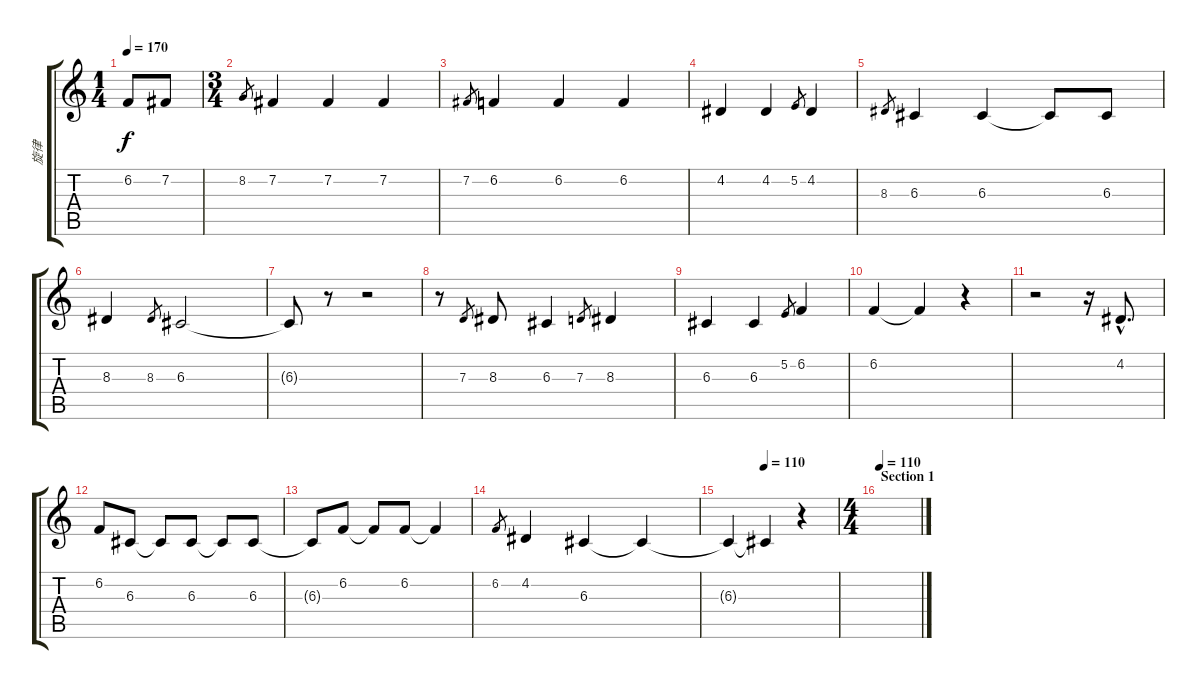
\track ("旋律" "旋律") {instrument voiceoohs}
\staff {score tabs}
\tuning (E4 B3 G3 D3 A2 E2) {hide}
\ts (1 4)
\tempo 170
\clef g2
\ks c
6.2.8{dy f instrument voiceoohs} 7.2.8 |
\ts (3 4)
8.2.8{gr} 7.2.4 7.2.4 7.2.4 |
7.2.8{gr} 6.2.4 6.2.4 6.2.4 |
4.2.4 4.2.4 5.2.8{gr} 4.2.4 |
8.3.8{gr} 6.3.4 6.3.4 6.3{t}.8 6.3.8 |
8.3.4 8.3.8{gr} 6.3.2 |
6.3{t}.8 r.8 r.2 |
r.8 7.3.8{gr} 8.3.8 6.3.4 7.3.8{gr} 8.3.4 |
6.3.4 6.3.4 5.2.8{gr} 6.2.4 |
6.2.4 6.2{t}.4 r.4 |
r.2 r.16 4.2{hac}.8{d} |
6.2.8 6.3.8 6.3{t}.8 6.3.8 6.3{t}.8 6.3.8 |
6.3{t}.8 6.2.8 6.2{t}.8 6.2.8 6.2{t}.4 |
6.2.8{gr} 4.2.4 6.3.4 6.3{t}.4 |
\tempo (110 0.3333333333333333)
6.3{t}.4 6.3{t}.4 r.4 |
\ts (4 4)
\section ("" "Section 1")
\tempo 110
